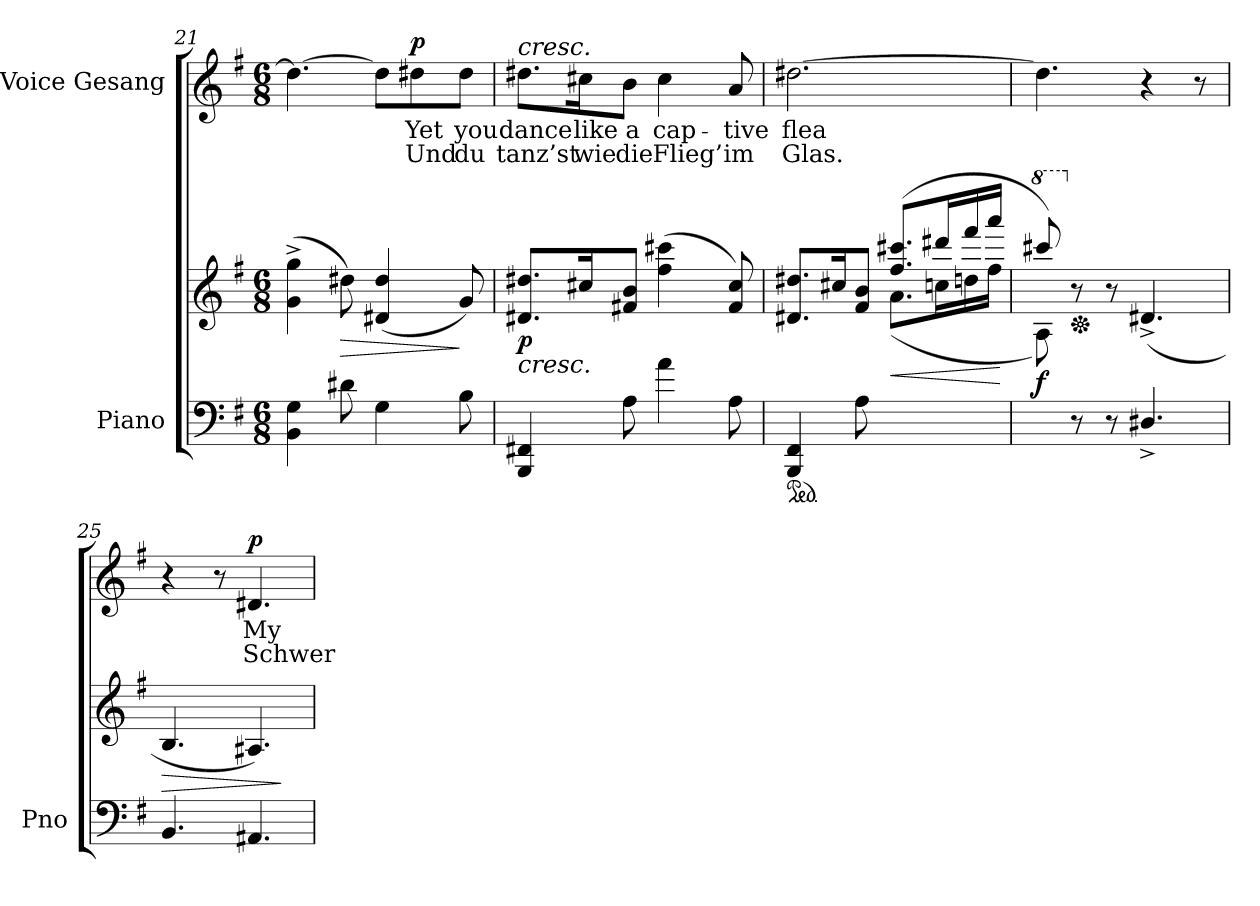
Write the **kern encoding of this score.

**kern	**kern	**dynam	**kern	**text	**text	**dynam
*part2	*part2	*part2	*part1	*part1	*part1	*part1
*staff3	*staff2	*staff2/3	*staff1	*staff1	*staff1	*staff1
*I"Piano	*	*	*I"Voice Gesang	*	*	*
*I'Pno	*	*	*	*	*	*
*clefF4	*clefG2	*	*clefG2	*	*	*
*k[f#]	*k[f#]	*	*k[f#]	*	*	*
*M6/8	*M6/8	*	*M6/8	*	*	*
=21	=21	=21	=21	=21	=21	=21
4BB\ 4G\	(4g\^ 4gg\^	.	4.dd#\_	.	.	.
!	!	!LO:HP:b	!	!	!	!
8d#X\	8dd#X\)	>	.	.	.	.
4G\	(>4d#X/ 4dd#/	.	8dd#\L]	.	.	.
!	!	!	!	!	!	!LO:DY:a
.	.	.	8dd#X\	Yet	Und	p
8B\	8g/)	]	8dd#\J	you	du	.
=22	=22	=22	=22	=22	=22	=22
!	!	!	!LO:TX:a:i:t=cresc.	!	!	!
!	!LO:TX:b:i:t=cresc.	!	!	!	!	!
!	!	!LO:DY:b	!	!	!	!
4BBB/ 4FF#X/	8.d#X/ 8.dd#X/L	p	8.dd#X\L	dance	tanz’st	.
.	16cc#X/K	.	16cc#X\K	like	wie	.
8A\	8f#X/ 8b/J	.	8b\J	a	die	.
4a\	(4ff#\ 4ccc#X\	.	4cc#\	cap-	Flieg’	.
8A\	8f#/ 8cc#/)	.	8a/	-tive	im	.
=23	=23	=23	=23	=23	=23	=23
*ped	*	*	*	*	*	*
*	*^	*	*	*	*	*
4BBB/ 4FF#/	8.d#X/ 8.dd#X/L	4.ryy	.	[2.dd#X\	flea	Glas.	.
.	16cc#X/K	.	.	.	.	.	.
8A\	8f#/ 8b/J	.	.	.	.	.	.
!	!	!	!LO:HP:b	!	!	!	!
4.ryy	(>8.ff#/ 8.ccc#X/L	(<8.a\L	<	.	.	.	.
.	16ddd#X/L	16ccn\L	.	.	.	.	.
.	16fff#/	16ddn\	.	.	.	.	.
.	16aaa/JJ	16ff#\JJ	.	.	.	.	.
*	*v	*v	*	*	*	*	*
.	.	[	.	.	.	.
=24	=24	=24	=24	=24	=24	=24
*	*8va	*	*	*	*	*
*	*^	*	*	*	*	*
!	!	!	!LO:DY:a=2	!	!	!	!
8ryy	8cccc#X/)	8a\)	f	4.dd#\]	.	.	.
*	*Xped	*	*	*	*	*	*
*	*X8va	*	*	*	*	*	*
8r	8r	2ryy	.	.	.	.	.
8r	8r	.	.	.	.	.	.
4.D#X^/	(4.d#X^>/	.	.	4r	.	.	.
.	.	8ryy	.	8r	.	.	.
=25	=25	=25	=25	=25	=25	=25	=25
!	!	!	!LO:HP:b	!	!	!	!
*	*v	*v	*	*	*	*	*
4.BB/	4.B/	>	4r	.	.	.
.	.	.	8r	.	.	.
!	!	!	!	!	!	!LO:DY:a
4.AA#X/	4.A#X/)	.	4.d#X/	My	Schwer	p
.	.	]	.	.	.	.
=	=	=	=	=	=	=
*-	*-	*-	*-	*-	*-	*-
